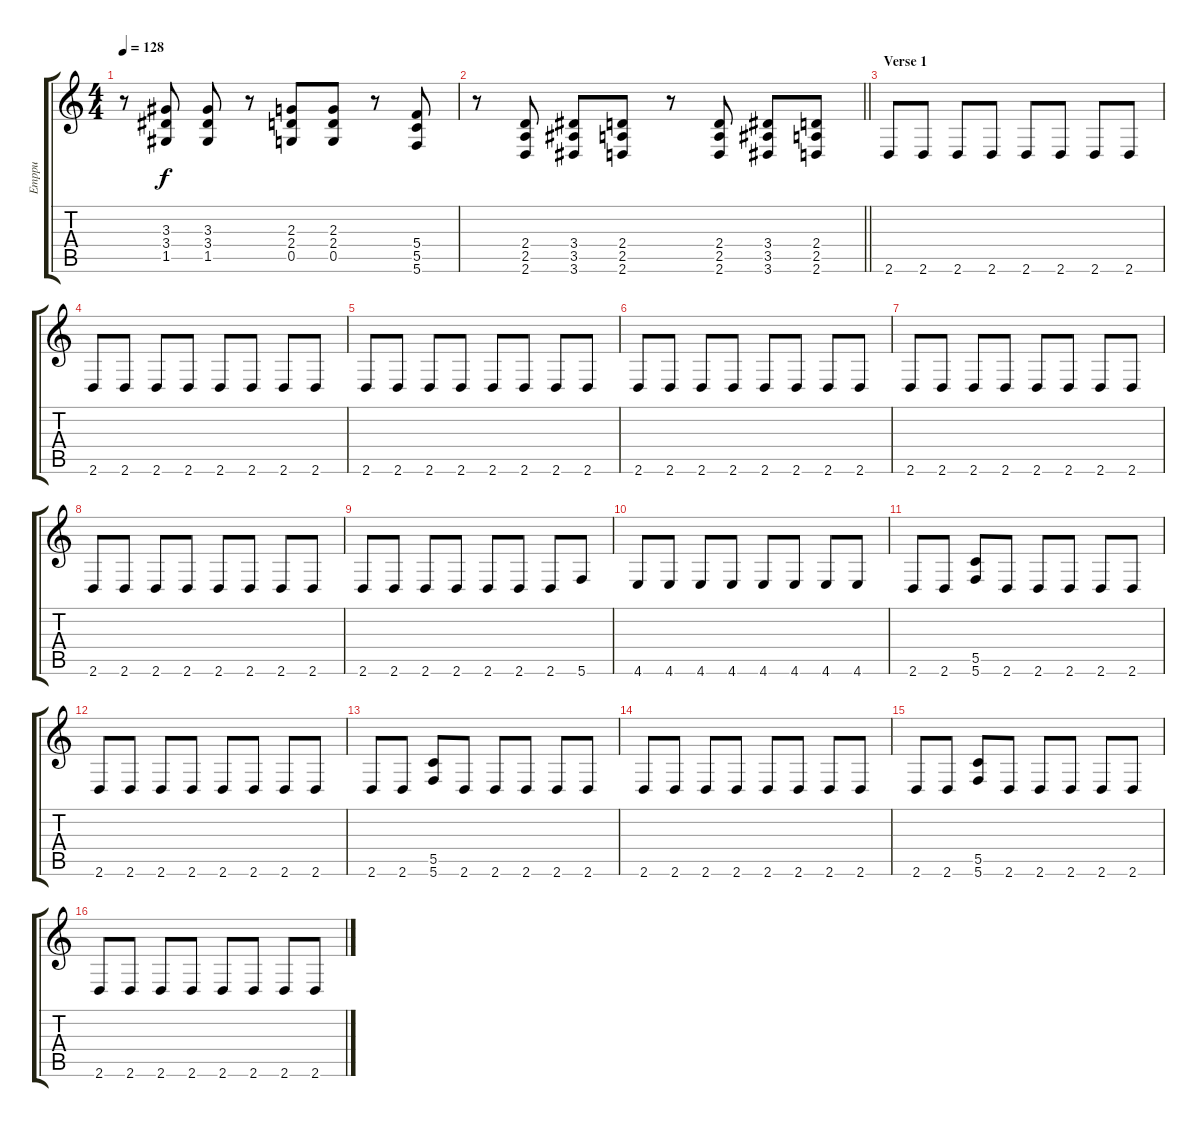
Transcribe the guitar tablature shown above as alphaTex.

\track ("Emppu" "Emppu") {instrument distortionguitar}
\staff {score tabs}
\tuning (D4 A3 F3 C3 G2 C2) {hide}
\ts (4 4)
\tempo 128
\clef g2
\ks c
r.8{dy f} (3.3 3.4 1.5).8 (3.3 3.4 1.5).8 r.8 (2.3 2.4 0.5).8 (2.3 2.4 0.5).8 r.8 (5.4 5.5 5.6).8 |
\barLineRight lightlight
r.8 (2.4 2.5 2.6).8 (3.4 3.5 3.6).8 (2.4 2.5 2.6).8 r.8 (2.4 2.5 2.6).8 (3.4 3.5 3.6).8 (2.4 2.5 2.6).8 |
\section ("" "Verse 1")
2.6.8 2.6.8 2.6.8 2.6.8 2.6.8 2.6.8 2.6.8 2.6.8 |
2.6.8 2.6.8 2.6.8 2.6.8 2.6.8 2.6.8 2.6.8 2.6.8 |
2.6.8 2.6.8 2.6.8 2.6.8 2.6.8 2.6.8 2.6.8 2.6.8 |
2.6.8 2.6.8 2.6.8 2.6.8 2.6.8 2.6.8 2.6.8 2.6.8 |
2.6.8 2.6.8 2.6.8 2.6.8 2.6.8 2.6.8 2.6.8 2.6.8 |
2.6.8 2.6.8 2.6.8 2.6.8 2.6.8 2.6.8 2.6.8 2.6.8 |
2.6.8 2.6.8 2.6.8 2.6.8 2.6.8 2.6.8 2.6.8 5.6.8 |
4.6.8 4.6.8 4.6.8 4.6.8 4.6.8 4.6.8 4.6.8 4.6.8 |
2.6.8 2.6.8 (5.5 5.6).8 2.6.8 2.6.8 2.6.8 2.6.8 2.6.8 |
2.6.8 2.6.8 2.6.8 2.6.8 2.6.8 2.6.8 2.6.8 2.6.8 |
2.6.8 2.6.8 (5.5 5.6).8 2.6.8 2.6.8 2.6.8 2.6.8 2.6.8 |
2.6.8 2.6.8 2.6.8 2.6.8 2.6.8 2.6.8 2.6.8 2.6.8 |
2.6.8 2.6.8 (5.5 5.6).8 2.6.8 2.6.8 2.6.8 2.6.8 2.6.8 |
2.6.8 2.6.8 2.6.8 2.6.8 2.6.8 2.6.8 2.6.8 2.6.8
